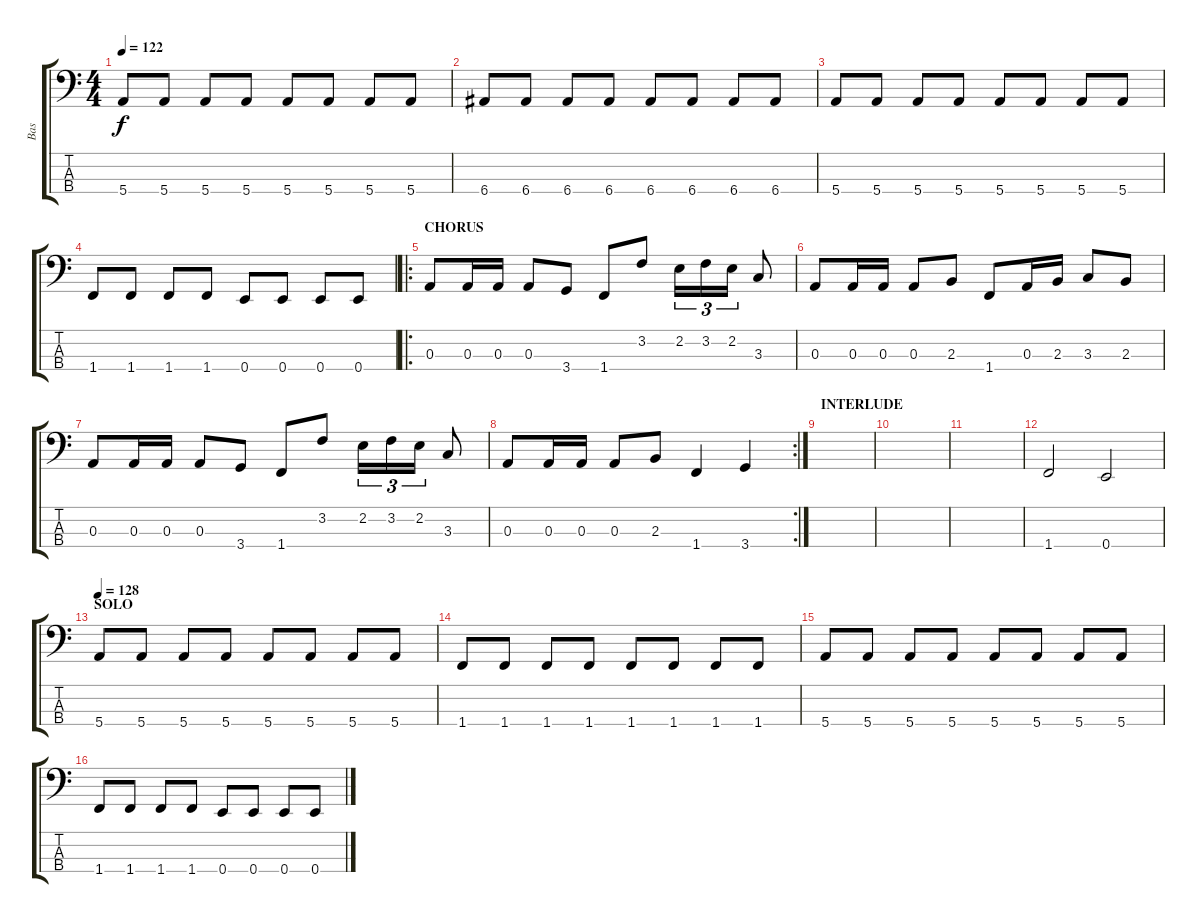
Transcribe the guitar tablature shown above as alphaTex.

\track ("Bas" "Bas") {instrument electricbasspick}
\staff {score tabs}
\tuning (G2 D2 A1 E1) {hide}
\ts (4 4)
\tempo 122
\clef f4
\ks c
5.4.8{dy f} 5.4.8 5.4.8 5.4.8 5.4.8 5.4.8 5.4.8 5.4.8 |
6.4.8 6.4.8 6.4.8 6.4.8 6.4.8 6.4.8 6.4.8 6.4.8 |
5.4.8 5.4.8 5.4.8 5.4.8 5.4.8 5.4.8 5.4.8 5.4.8 |
1.4.8 1.4.8 1.4.8 1.4.8 0.4.8 0.4.8 0.4.8 0.4.8 |
\ro
\section ("" "CHORUS")
0.3.8 0.3.16 0.3.16 0.3.8 3.4.8 1.4.8 3.2.8 2.2.16{tu (3 2)} 3.2.16{tu (3 2)} 2.2.16{tu (3 2)} 3.3.8 |
0.3.8 0.3.16 0.3.16 0.3.8 2.3.8 1.4.8 0.3.16 2.3.16 3.3.8 2.3.8 |
0.3.8 0.3.16 0.3.16 0.3.8 3.4.8 1.4.8 3.2.8 2.2.16{tu (3 2)} 3.2.16{tu (3 2)} 2.2.16{tu (3 2)} 3.3.8 |
\rc 2
0.3.8 0.3.16 0.3.16 0.3.8 2.3.8 1.4.4 3.4.4 |
\section ("" "INTERLUDE")
|
|
|
1.4.2 0.4.2 |
\section ("" "SOLO")
\tempo 128
5.4.8 5.4.8 5.4.8 5.4.8 5.4.8 5.4.8 5.4.8 5.4.8 |
1.4.8 1.4.8 1.4.8 1.4.8 1.4.8 1.4.8 1.4.8 1.4.8 |
5.4.8 5.4.8 5.4.8 5.4.8 5.4.8 5.4.8 5.4.8 5.4.8 |
1.4.8 1.4.8 1.4.8 1.4.8 0.4.8 0.4.8 0.4.8 0.4.8
